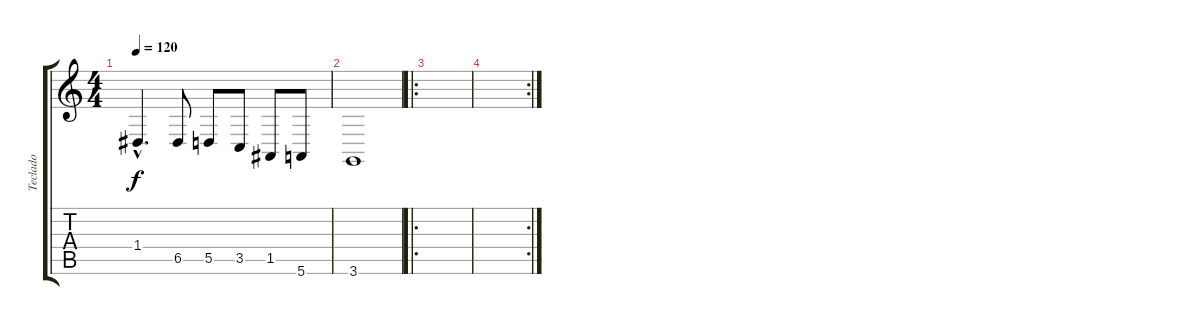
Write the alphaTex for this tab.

\track ("Teclado" "Teclado") {instrument harpsichord}
\staff {score tabs}
\tuning (E4 B3 G3 D3 A2 E2) {hide}
\ts (4 4)
\tempo 120
\clef g2
\ks c
1.4{hac}.4{d dy f} 6.5.8 5.5.8 3.5.8 1.5.8 5.6.8 |
3.6.1 |
\ro
|
\rc 2
